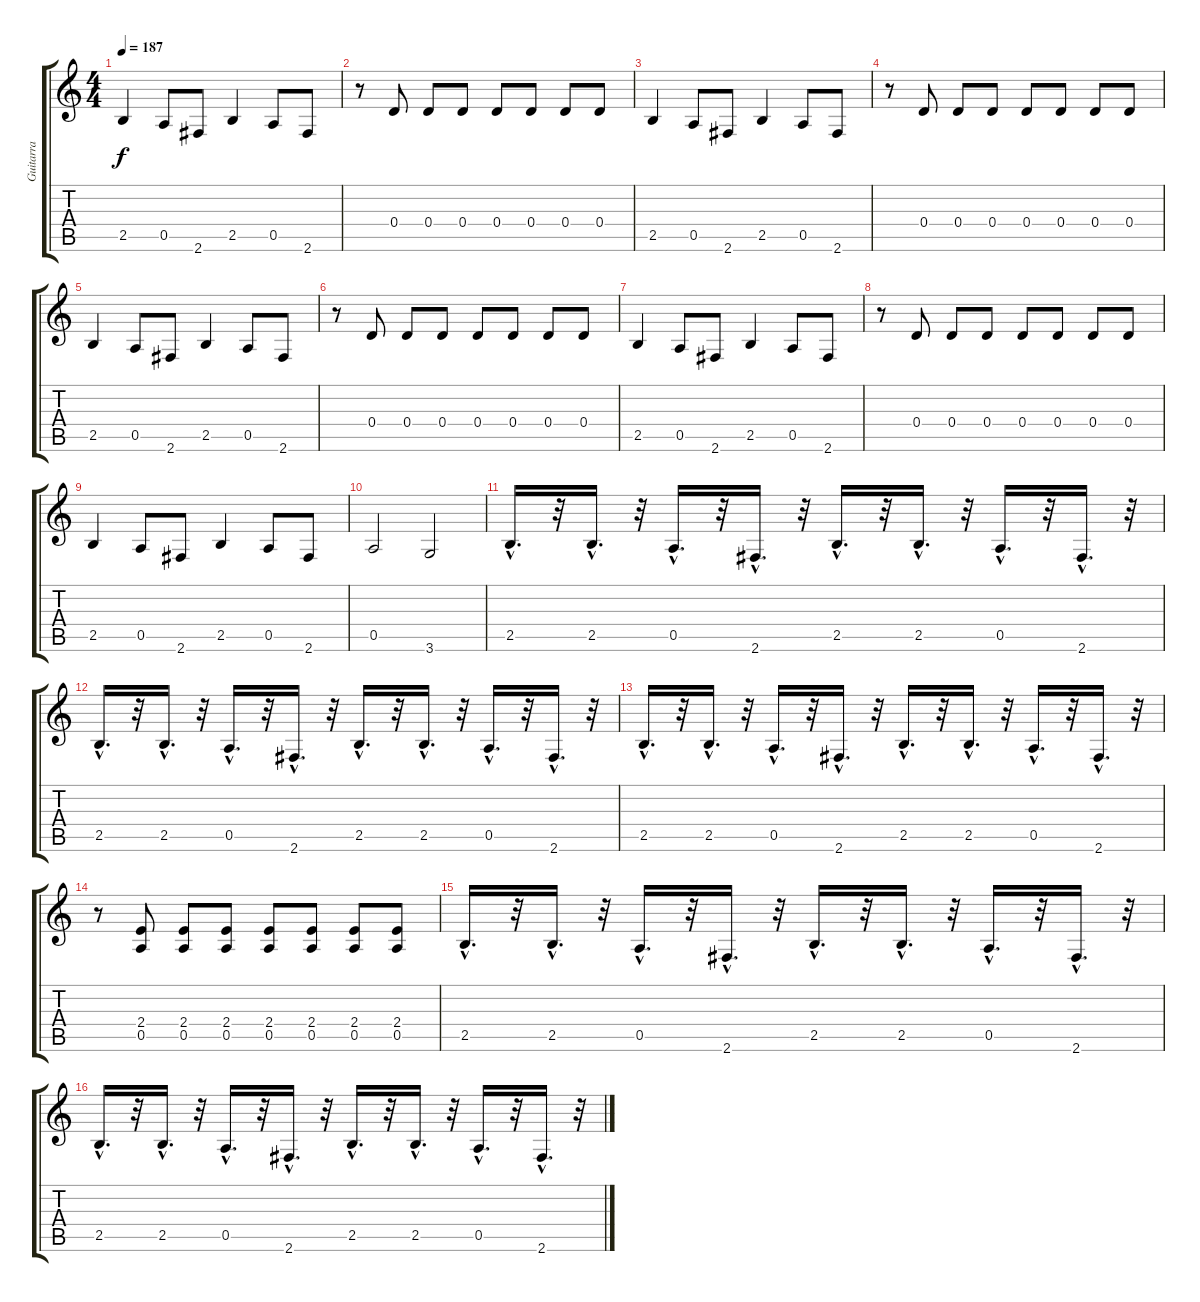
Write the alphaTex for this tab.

\track ("Guitarra" "Guitarra") {instrument distortionguitar}
\staff {score tabs}
\tuning (E4 B3 G3 D3 A2 E2) {hide}
\ts (4 4)
\tempo 187
\clef g2
\ks c
2.5.4{dy f} 0.5.8 2.6.8 2.5.4 0.5.8 2.6.8 |
r.8 0.4.8 0.4.8 0.4.8 0.4.8 0.4.8 0.4.8 0.4.8 |
2.5.4 0.5.8 2.6.8 2.5.4 0.5.8 2.6.8 |
r.8 0.4.8 0.4.8 0.4.8 0.4.8 0.4.8 0.4.8 0.4.8 |
2.5.4 0.5.8 2.6.8 2.5.4 0.5.8 2.6.8 |
r.8 0.4.8 0.4.8 0.4.8 0.4.8 0.4.8 0.4.8 0.4.8 |
2.5.4 0.5.8 2.6.8 2.5.4 0.5.8 2.6.8 |
r.8 0.4.8 0.4.8 0.4.8 0.4.8 0.4.8 0.4.8 0.4.8 |
2.5.4 0.5.8 2.6.8 2.5.4 0.5.8 2.6.8 |
0.5.2 3.6.2 |
2.5{hac}.16{d} r.32 2.5{hac}.16{d} r.32 0.5{hac}.16{d} r.32 2.6{hac}.16{d} r.32 2.5{hac}.16{d} r.32 2.5{hac}.16{d} r.32 0.5{hac}.16{d} r.32 2.6{hac}.16{d} r.32 |
2.5{hac}.16{d} r.32 2.5{hac}.16{d} r.32 0.5{hac}.16{d} r.32 2.6{hac}.16{d} r.32 2.5{hac}.16{d} r.32 2.5{hac}.16{d} r.32 0.5{hac}.16{d} r.32 2.6{hac}.16{d} r.32 |
2.5{hac}.16{d} r.32 2.5{hac}.16{d} r.32 0.5{hac}.16{d} r.32 2.6{hac}.16{d} r.32 2.5{hac}.16{d} r.32 2.5{hac}.16{d} r.32 0.5{hac}.16{d} r.32 2.6{hac}.16{d} r.32 |
r.8 (2.4 0.5).8 (2.4 0.5).8 (2.4 0.5).8 (2.4 0.5).8 (2.4 0.5).8 (2.4 0.5).8 (2.4 0.5).8 |
2.5{hac}.16{d} r.32 2.5{hac}.16{d} r.32 0.5{hac}.16{d} r.32 2.6{hac}.16{d} r.32 2.5{hac}.16{d} r.32 2.5{hac}.16{d} r.32 0.5{hac}.16{d} r.32 2.6{hac}.16{d} r.32 |
2.5{hac}.16{d} r.32 2.5{hac}.16{d} r.32 0.5{hac}.16{d} r.32 2.6{hac}.16{d} r.32 2.5{hac}.16{d} r.32 2.5{hac}.16{d} r.32 0.5{hac}.16{d} r.32 2.6{hac}.16{d} r.32
